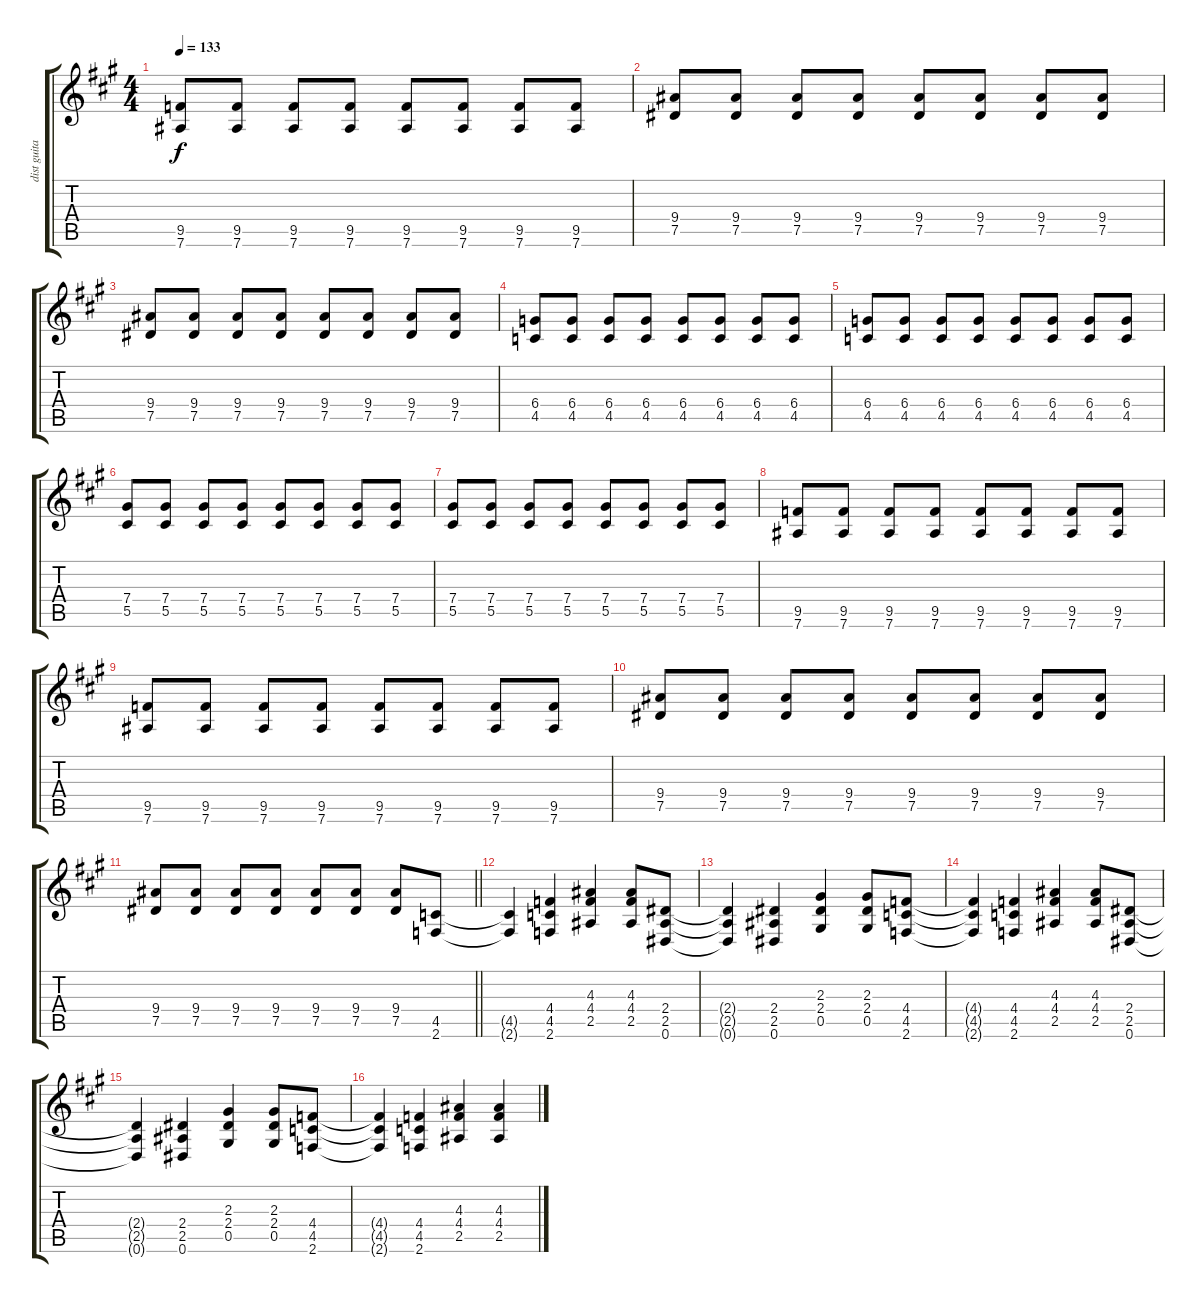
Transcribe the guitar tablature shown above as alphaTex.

\track ("dist guitar 1" "dist guita") {instrument distortionguitar}
\staff {score tabs}
\tuning (Eb4 Bb3 Gb3 Db3 Ab2 Eb2) {hide}
\ts (4 4)
\tempo 133
\clef g2
\ks a
(9.5 7.6).8{dy f} (9.5 7.6).8 (9.5 7.6).8 (9.5 7.6).8 (9.5 7.6).8 (9.5 7.6).8 (9.5 7.6).8 (9.5 7.6).8 |
(9.4 7.5).8 (9.4 7.5).8 (9.4 7.5).8 (9.4 7.5).8 (9.4 7.5).8 (9.4 7.5).8 (9.4 7.5).8 (9.4 7.5).8 |
(9.4 7.5).8 (9.4 7.5).8 (9.4 7.5).8 (9.4 7.5).8 (9.4 7.5).8 (9.4 7.5).8 (9.4 7.5).8 (9.4 7.5).8 |
(6.4 4.5).8 (6.4 4.5).8 (6.4 4.5).8 (6.4 4.5).8 (6.4 4.5).8 (6.4 4.5).8 (6.4 4.5).8 (6.4 4.5).8 |
(6.4 4.5).8 (6.4 4.5).8 (6.4 4.5).8 (6.4 4.5).8 (6.4 4.5).8 (6.4 4.5).8 (6.4 4.5).8 (6.4 4.5).8 |
(7.4 5.5).8 (7.4 5.5).8 (7.4 5.5).8 (7.4 5.5).8 (7.4 5.5).8 (7.4 5.5).8 (7.4 5.5).8 (7.4 5.5).8 |
(7.4 5.5).8 (7.4 5.5).8 (7.4 5.5).8 (7.4 5.5).8 (7.4 5.5).8 (7.4 5.5).8 (7.4 5.5).8 (7.4 5.5).8 |
(9.5 7.6).8 (9.5 7.6).8 (9.5 7.6).8 (9.5 7.6).8 (9.5 7.6).8 (9.5 7.6).8 (9.5 7.6).8 (9.5 7.6).8 |
(9.5 7.6).8 (9.5 7.6).8 (9.5 7.6).8 (9.5 7.6).8 (9.5 7.6).8 (9.5 7.6).8 (9.5 7.6).8 (9.5 7.6).8 |
(9.4 7.5).8 (9.4 7.5).8 (9.4 7.5).8 (9.4 7.5).8 (9.4 7.5).8 (9.4 7.5).8 (9.4 7.5).8 (9.4 7.5).8 |
\barLineRight lightlight
(9.4 7.5).8 (9.4 7.5).8 (9.4 7.5).8 (9.4 7.5).8 (9.4 7.5).8 (9.4 7.5).8 (9.4 7.5).8 (4.5 2.6).8 |
(4.5{t} 2.6{t}).4 (4.4 4.5 2.6).4 (4.3 4.4 2.5).4 (4.3 4.4 2.5).8 (2.4 2.5 0.6).8 |
(2.4{t} 2.5{t} 0.6{t}).4 (2.4 2.5 0.6).4 (2.3 2.4 0.5).4 (2.3 2.4 0.5).8 (4.4 4.5 2.6).8 |
(4.4{t} 4.5{t} 2.6{t}).4 (4.4 4.5 2.6).4 (4.3 4.4 2.5).4 (4.3 4.4 2.5).8 (2.4 2.5 0.6).8 |
(2.4{t} 2.5{t} 0.6{t}).4 (2.4 2.5 0.6).4 (2.3 2.4 0.5).4 (2.3 2.4 0.5).8 (4.4 4.5 2.6).8 |
(4.4{t} 4.5{t} 2.6{t}).4 (4.4 4.5 2.6).4 (4.3 4.4 2.5).4 (4.3 4.4 2.5).4
